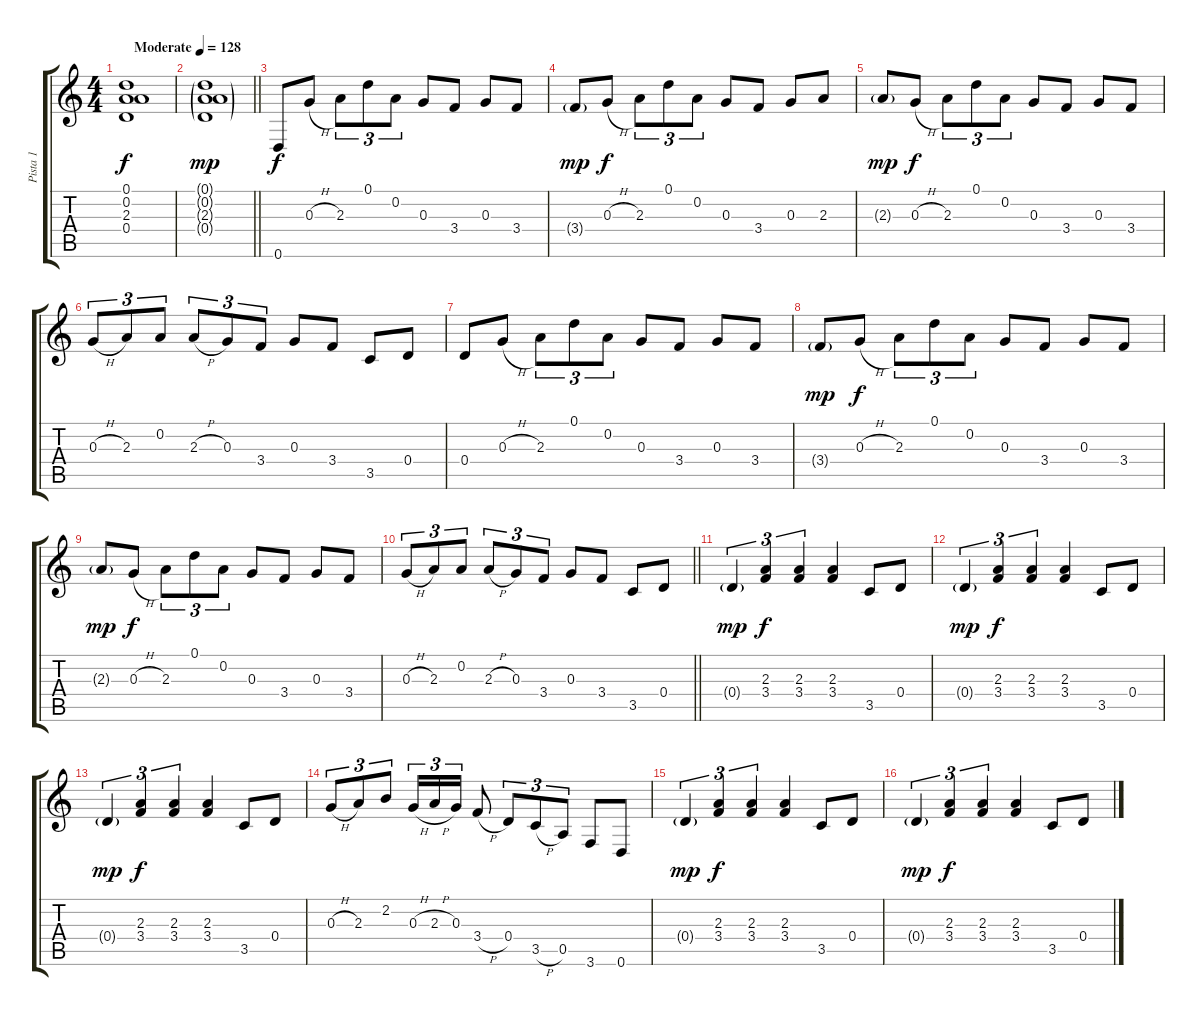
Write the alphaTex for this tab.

\track ("Pista 1" "Pista 1") {instrument acousticguitarsteel}
\staff {score tabs}
\tuning (D4 A3 G3 D3 A2 D2) {hide}
\ts (4 4)
\tempo (128 "Moderate")
\clef g2
\ks c
(0.1 0.2 2.3 0.4).1{dy f instrument acousticguitarsteel} |
\barLineRight lightlight
(0.1{g} 0.2{g} 2.3{g} 0.4{g}).1{dy mp} |
0.6.8{dy f} 0.3{h}.8 2.3.8{tu (3 2)} 0.1.8{tu (3 2)} 0.2.8{tu (3 2)} 0.3.8 3.4.8 0.3.8 3.4.8 |
3.4{g}.8{dy mp} 0.3{h}.8{dy f} 2.3.8{tu (3 2)} 0.1.8{tu (3 2)} 0.2.8{tu (3 2)} 0.3.8 3.4.8 0.3.8 2.3.8 |
2.3{g}.8{dy mp} 0.3{h}.8{dy f} 2.3.8{tu (3 2)} 0.1.8{tu (3 2)} 0.2.8{tu (3 2)} 0.3.8 3.4.8 0.3.8 3.4.8 |
0.3{h}.8{tu (3 2)} 2.3.8{tu (3 2)} 0.2.8{tu (3 2)} 2.3{h}.8{tu (3 2)} 0.3.8{tu (3 2)} 3.4.8{tu (3 2)} 0.3.8 3.4.8 3.5.8 0.4.8 |
0.4.8 0.3{h}.8 2.3.8{tu (3 2)} 0.1.8{tu (3 2)} 0.2.8{tu (3 2)} 0.3.8 3.4.8 0.3.8 3.4.8 |
3.4{g}.8{dy mp} 0.3{h}.8{dy f} 2.3.8{tu (3 2)} 0.1.8{tu (3 2)} 0.2.8{tu (3 2)} 0.3.8 3.4.8 0.3.8 3.4.8 |
2.3{g}.8{dy mp} 0.3{h}.8{dy f} 2.3.8{tu (3 2)} 0.1.8{tu (3 2)} 0.2.8{tu (3 2)} 0.3.8 3.4.8 0.3.8 3.4.8 |
\barLineRight lightlight
0.3{h}.8{tu (3 2)} 2.3.8{tu (3 2)} 0.2.8{tu (3 2)} 2.3{h}.8{tu (3 2)} 0.3.8{tu (3 2)} 3.4.8{tu (3 2)} 0.3.8 3.4.8 3.5.8 0.4.8 |
0.4{g}.4{tu (3 2) dy mp} (2.3 3.4).4{tu (3 2) dy f} (2.3 3.4).4{tu (3 2)} (2.3 3.4).4 3.5.8 0.4.8 |
0.4{g}.4{tu (3 2) dy mp} (2.3 3.4).4{tu (3 2) dy f} (2.3 3.4).4{tu (3 2)} (2.3 3.4).4 3.5.8 0.4.8 |
0.4{g}.4{tu (3 2) dy mp} (2.3 3.4).4{tu (3 2) dy f} (2.3 3.4).4{tu (3 2)} (2.3 3.4).4 3.5.8 0.4.8 |
0.3{h}.8{tu (3 2)} 2.3.8{tu (3 2)} 2.2.8{tu (3 2)} 0.3{h}.16{tu (3 2)} 2.3{h}.16{tu (3 2)} 0.3.16{tu (3 2)} 3.4{h}.8 0.4.8{tu (3 2)} 3.5{h}.8{tu (3 2)} 0.5.8{tu (3 2)} 3.6.8 0.6.8 |
0.4{g}.4{tu (3 2) dy mp} (2.3 3.4).4{tu (3 2) dy f} (2.3 3.4).4{tu (3 2)} (2.3 3.4).4 3.5.8 0.4.8 |
0.4{g}.4{tu (3 2) dy mp} (2.3 3.4).4{tu (3 2) dy f} (2.3 3.4).4{tu (3 2)} (2.3 3.4).4 3.5.8 0.4.8
